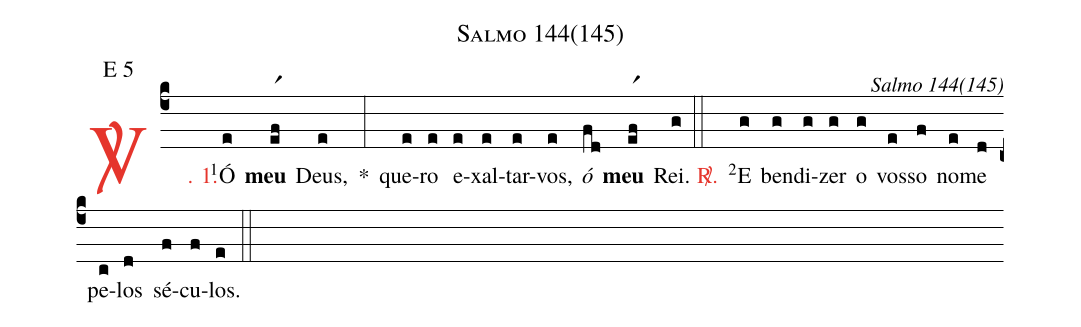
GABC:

name: Salmo 144(145);
mode: E 5;
commentary: Salmo 144(145);
%%
(c4)

<c><sp>V/</sp>. 1.</c>() <v>\VSup{1}</v>Ó(e) <b>meu</b>(er1f) Deus,(e) *(:) que(e)ro(e) e(e)xal(e)tar-(e)vos,(e) <i>ó</i>(fd) <b>meu</b>(er1f) Rei.(g)

(::)

<nlba><c><sp>R/</sp>.</c>() <v>\VSup{2}</v>E</nlba>(g) ben(g)di(g)zer(g) o(g) vos(e)so(f) no(e)me(d) pe(c)los(d) sé(f)cu(f)los.(e)

(::)
